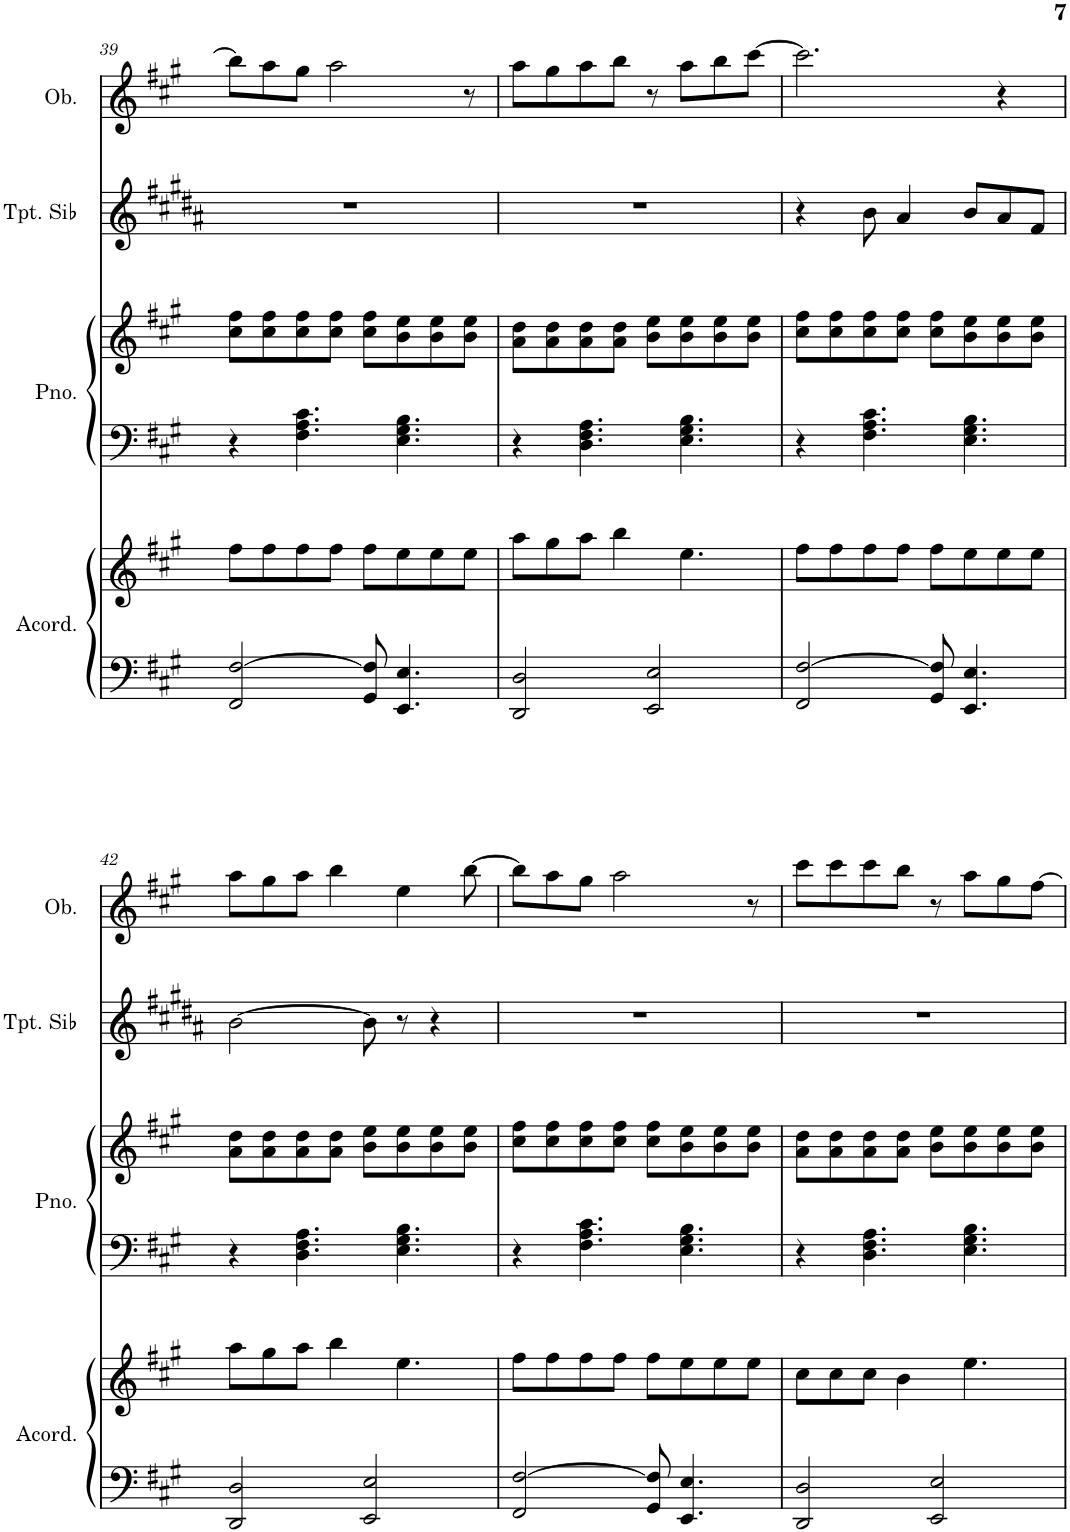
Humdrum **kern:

**kern	**kern	**kern	**kern	**kern	**kern
*part4	*part4	*part3	*part3	*part2	*part1
*staff6	*staff5	*staff4	*staff3	*staff2	*staff1
*I"Acordeón	*	*I"Piano	*	*I"Trompeta en Sib	*I"Oboe
*I'Acord.	*	*I'Pno.	*	*I'Tpt. Sib	*I'Ob.
!!LO:PB:g=z
*clefF4	*clefG2	*clefF4	*clefG2	*clefG2	*clefG2
*	*	*	*	*Trd1c2	*
*k[f#c#g#]	*k[f#c#g#]	*k[f#c#g#]	*k[f#c#g#]	*k[f#c#g#d#a#]	*k[f#c#g#]
*M4/4	*M4/4	*M4/4	*M4/4	*M4/4	*M4/4
=39	=39	=39	=39	=39	=39
2FF#/ [2F#/	8ff#\L	4r	8cc#\ 8ff#\L	1r	8bb\L]
.	8ff#\	.	8cc#\ 8ff#\	.	8aa\
.	8ff#\	4.F#\ 4.A\ 4.c#\	8cc#\ 8ff#\	.	8gg#\J
.	8ff#\J	.	8cc#\ 8ff#\J	.	2aa\
8GG#/ 8F#/]	8ff#\L	.	8cc#\ 8ff#\L	.	.
4.EE/ 4.E/	8ee\	4.E\ 4.G#\ 4.B\	8b\ 8ee\	.	.
.	8ee\	.	8b\ 8ee\	.	.
.	8ee\J	.	8b\ 8ee\J	.	8r
=40	=40	=40	=40	=40	=40
2DD/ 2D/	8aa\L	4r	8a\ 8dd\L	1r	8aa\L
.	8gg#\	.	8a\ 8dd\	.	8gg#\
.	8aa\J	4.D\ 4.F#\ 4.A\	8a\ 8dd\	.	8aa\
.	4bb\	.	8a\ 8dd\J	.	8bb\J
2EE/ 2E/	.	.	8b\ 8ee\L	.	8r
.	4.ee\	4.E\ 4.G#\ 4.B\	8b\ 8ee\	.	8aa\L
.	.	.	8b\ 8ee\	.	8bb\
.	.	.	8b\ 8ee\J	.	[8ccc#\J
=41	=41	=41	=41	=41	=41
2FF#/ [2F#/	8ff#\L	4r	8cc#\ 8ff#\L	4r	2.ccc#\]
.	8ff#\	.	8cc#\ 8ff#\	.	.
.	8ff#\	4.F#\ 4.A\ 4.c#\	8cc#\ 8ff#\	8b\	.
.	8ff#\J	.	8cc#\ 8ff#\J	4a#/	.
8GG#/ 8F#/]	8ff#\L	.	8cc#\ 8ff#\L	.	.
4.EE/ 4.E/	8ee\	4.E\ 4.G#\ 4.B\	8b\ 8ee\	8b/L	.
.	8ee\	.	8b\ 8ee\	8a#/	4r
.	8ee\J	.	8b\ 8ee\J	8f#/J	.
!!LO:LB:g=z
=42	=42	=42	=42	=42	=42
2DD/ 2D/	8aa\L	4r	8a\ 8dd\L	[2b\	8aa\L
.	8gg#\	.	8a\ 8dd\	.	8gg#\
.	8aa\J	4.D\ 4.F#\ 4.A\	8a\ 8dd\	.	8aa\J
.	4bb\	.	8a\ 8dd\J	.	4bb\
2EE/ 2E/	.	.	8b\ 8ee\L	8b\]	.
.	4.ee\	4.E\ 4.G#\ 4.B\	8b\ 8ee\	8r	4ee\
.	.	.	8b\ 8ee\	4r	.
.	.	.	8b\ 8ee\J	.	[8bb\
=43	=43	=43	=43	=43	=43
2FF#/ [2F#/	8ff#\L	4r	8cc#\ 8ff#\L	1r	8bb\L]
.	8ff#\	.	8cc#\ 8ff#\	.	8aa\
.	8ff#\	4.F#\ 4.A\ 4.c#\	8cc#\ 8ff#\	.	8gg#\J
.	8ff#\J	.	8cc#\ 8ff#\J	.	2aa\
8GG#/ 8F#/]	8ff#\L	.	8cc#\ 8ff#\L	.	.
4.EE/ 4.E/	8ee\	4.E\ 4.G#\ 4.B\	8b\ 8ee\	.	.
.	8ee\	.	8b\ 8ee\	.	.
.	8ee\J	.	8b\ 8ee\J	.	8r
=44	=44	=44	=44	=44	=44
2DD/ 2D/	8cc#\L	4r	8a\ 8dd\L	1r	8ccc#\L
.	8cc#\	.	8a\ 8dd\	.	8ccc#\
.	8cc#\J	4.D\ 4.F#\ 4.A\	8a\ 8dd\	.	8ccc#\
.	4b\	.	8a\ 8dd\J	.	8bb\J
2EE/ 2E/	.	.	8b\ 8ee\L	.	8r
.	4.ee\	4.E\ 4.G#\ 4.B\	8b\ 8ee\	.	8aa\L
.	.	.	8b\ 8ee\	.	8gg#\
.	.	.	8b\ 8ee\J	.	[8ff#\J
=	=	=	=	=	=
*-	*-	*-	*-	*-	*-
